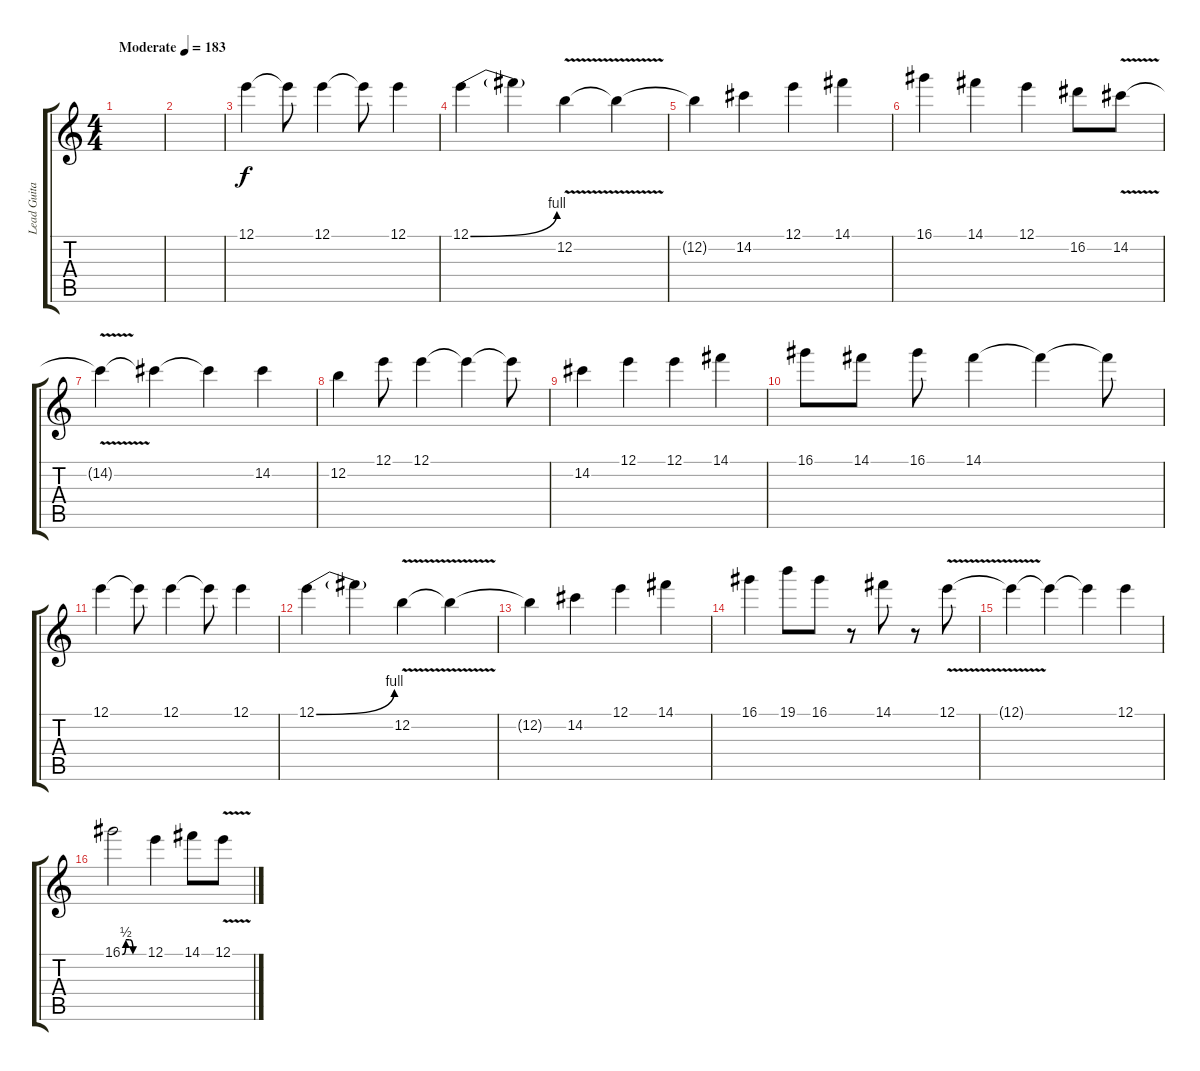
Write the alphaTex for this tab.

\track ("Lead Guitar" "Lead Guita") {instrument overdrivenguitar}
\staff {score tabs}
\tuning (E4 B3 G3 D3 A2 E2) {hide}
\ts (4 4)
\tempo (183 "Moderate")
\clef g2
\ks c
|
|
12.1.4 12.1{t}.8 12.1.4 12.1{t}.8 12.1.4 |
12.1{be (bend 0 0 60 4)}.4 12.1{t}.4 12.2{v}.4 12.2{t}.4 |
12.2{t}.4 14.2.4 12.1.4 14.1.4 |
16.1.4 14.1.4 12.1.4 16.2.8 14.2{v}.8 |
14.2{t}.4 14.2{t}.4 14.2{t}.4 14.2.4 |
12.2.4 12.1.8 12.1.4 12.1{t}.4 12.1{t}.8 |
14.2.4 12.1.4 12.1.4 14.1.4 |
16.1.8 14.1.8 16.1.8 14.1.4 14.1{t}.4 14.1{t}.8 |
12.1.4 12.1{t}.8 12.1.4 12.1{t}.8 12.1.4 |
12.1{be (bend 0 0 60 4)}.4 12.1{t}.4 12.2{v}.4 12.2{t}.4 |
12.2{t}.4 14.2.4 12.1.4 14.1.4 |
16.1.4 19.1.8 16.1.8 r.8 14.1.8 r.8 12.1{v}.8 |
12.1{t}.4 12.1{t}.4 12.1{t}.4 12.1.4 |
16.1{be (custom 0 0 10 2 20 2 30 0 60 0)}.2 12.1.4 14.1.8 12.1{v}.8
